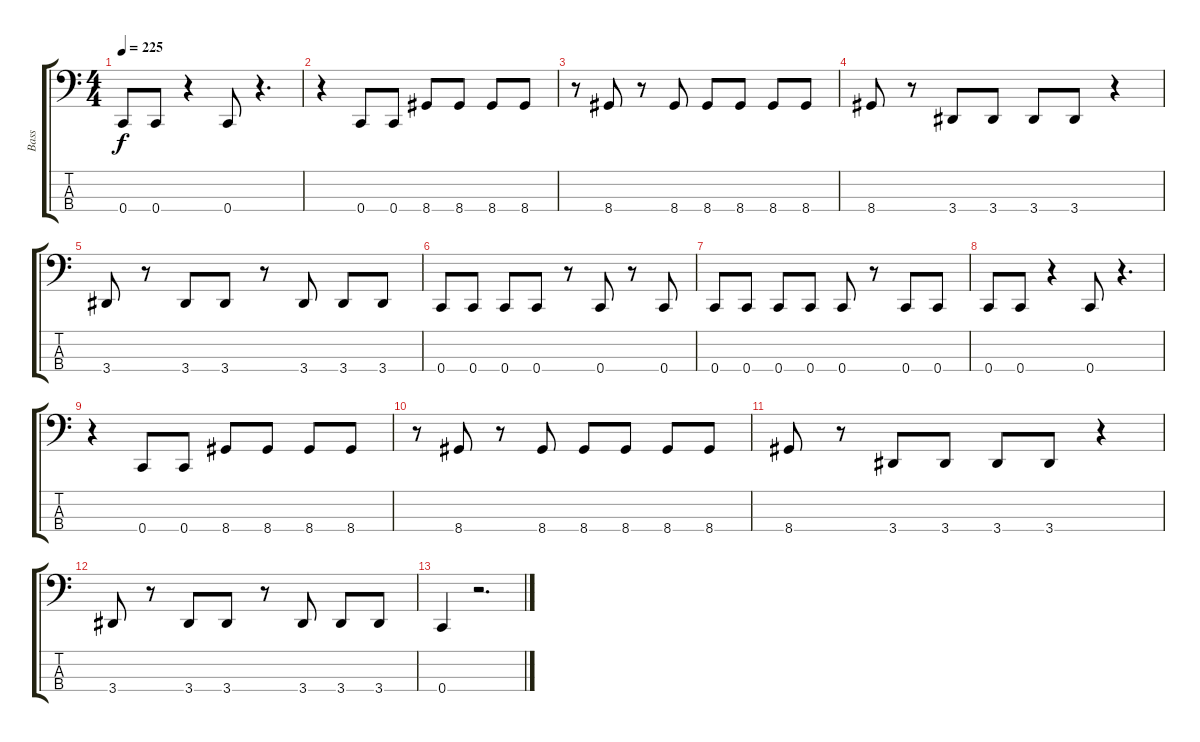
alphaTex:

\track ("Bass" "Bass") {instrument electricbasspick}
\staff {score tabs}
\tuning (F2 C2 G1 C1) {hide}
\ts (4 4)
\tempo 225
\clef f4
\ks c
0.4.8{dy f} 0.4.8 r.4 0.4.8 r.4{d} |
r.4 0.4.8 0.4.8 8.4.8 8.4.8 8.4.8 8.4.8 |
r.8 8.4.8 r.8 8.4.8 8.4.8 8.4.8 8.4.8 8.4.8 |
8.4.8 r.8 3.4.8 3.4.8 3.4.8 3.4.8 r.4 |
3.4.8 r.8 3.4.8 3.4.8 r.8 3.4.8 3.4.8 3.4.8 |
0.4.8 0.4.8 0.4.8 0.4.8 r.8 0.4.8 r.8 0.4.8 |
0.4.8 0.4.8 0.4.8 0.4.8 0.4.8 r.8 0.4.8 0.4.8 |
0.4.8 0.4.8 r.4 0.4.8 r.4{d} |
r.4 0.4.8 0.4.8 8.4.8 8.4.8 8.4.8 8.4.8 |
r.8 8.4.8 r.8 8.4.8 8.4.8 8.4.8 8.4.8 8.4.8 |
8.4.8 r.8 3.4.8 3.4.8 3.4.8 3.4.8 r.4 |
3.4.8 r.8 3.4.8 3.4.8 r.8 3.4.8 3.4.8 3.4.8 |
0.4.4 r.2{d}
